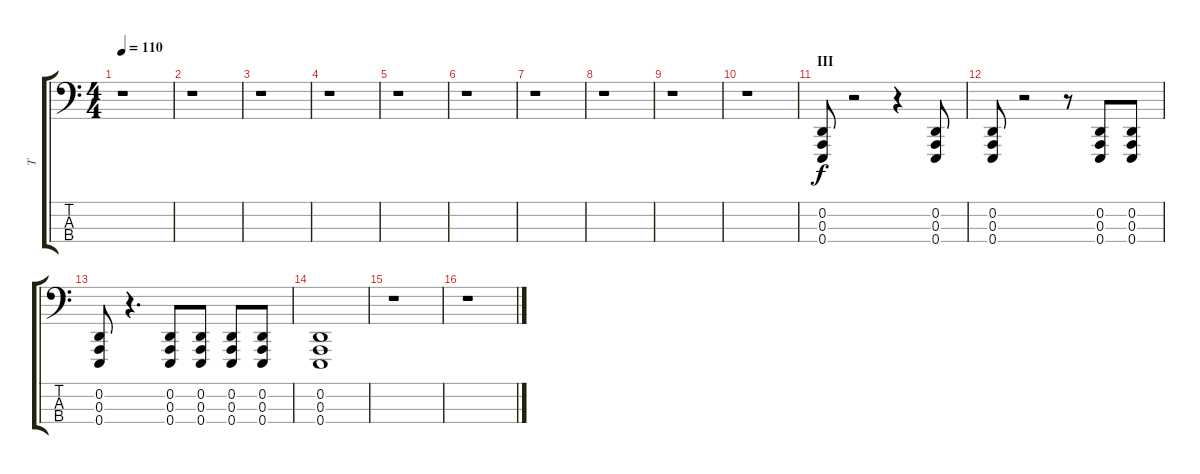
\track ("T" "T") {instrument timpani}
\staff {score tabs}
\tuning (G2 D2 A1 E1) {hide}
\ts (4 4)
\tempo 110
\clef f4
\ks c
r.1{dy f} |
\section ("" "")
r.1 |
r.1 |
r.1 |
r.1 |
r.1 |
r.1 |
r.1 |
r.1 |
r.1 |
\section ("" "III")
(0.2 0.3 0.4).8 r.2 r.4 (0.2 0.3 0.4).8 |
(0.2 0.3 0.4).8 r.2 r.8 (0.2 0.3 0.4).8 (0.2 0.3 0.4).8 |
(0.2 0.3 0.4).8 r.4{d} (0.2 0.3 0.4).8 (0.2 0.3 0.4).8 (0.2 0.3 0.4).8 (0.2 0.3 0.4).8 |
(0.2 0.3 0.4).1 |
\section ("" "")
r.1 |
r.1
